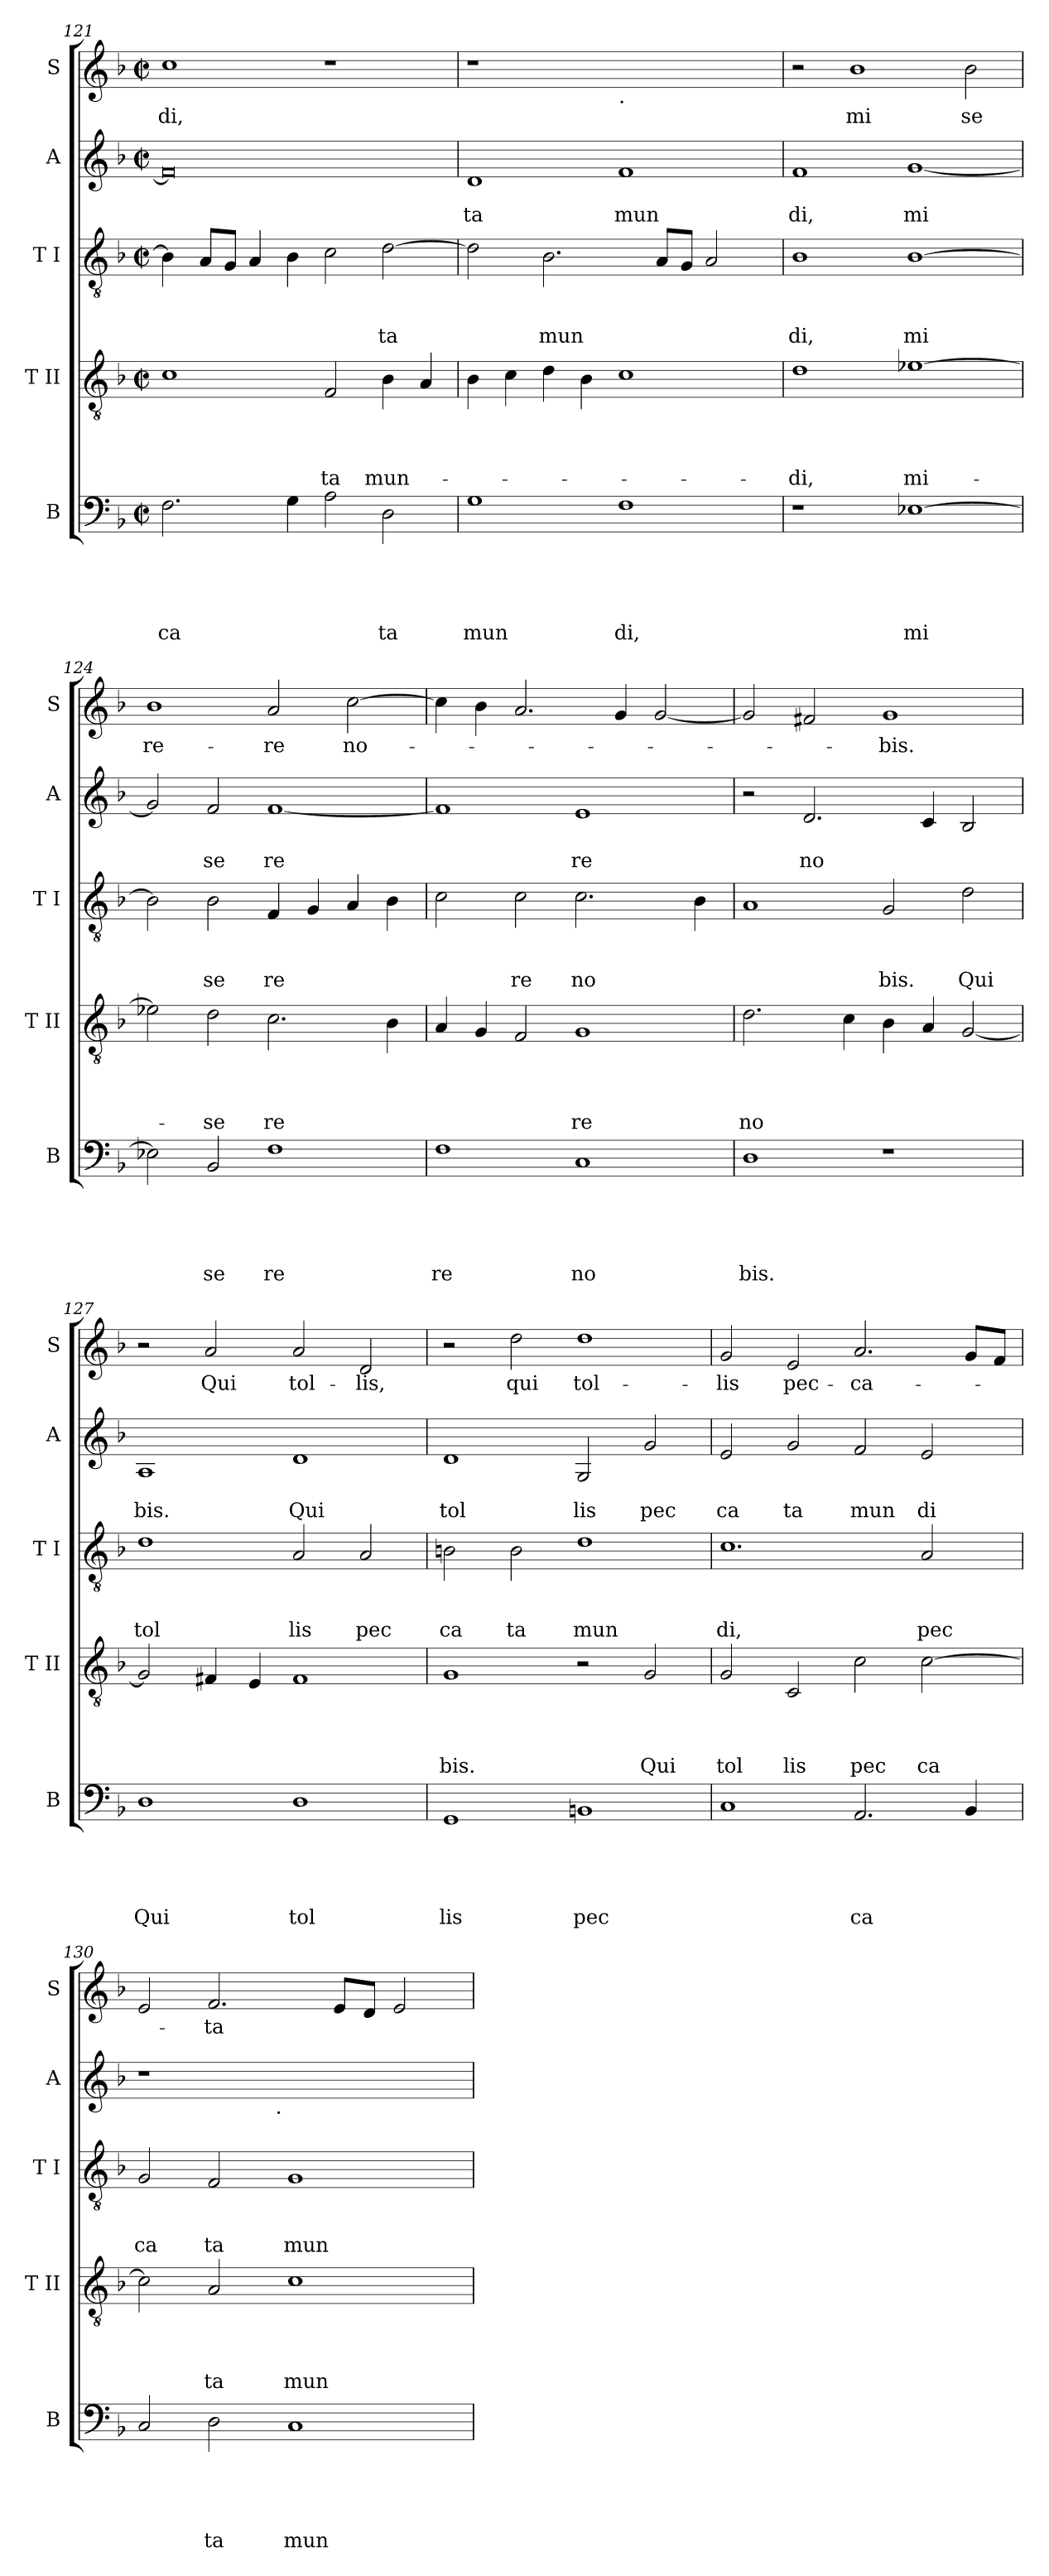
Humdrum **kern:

**kern	**text	**text	**text	**text	**text	**kern	**text	**text	**text	**text	**kern	**text	**text	**text	**kern	**text	**text	**kern	**text
*part5	*part5	*part5	*part5	*part5	*part5	*part4	*part4	*part4	*part4	*part4	*part3	*part3	*part3	*part3	*part2	*part2	*part2	*part1	*part1
*staff5	*staff5	*staff5	*staff5	*staff5	*staff5	*staff4	*staff4	*staff4	*staff4	*staff4	*staff3	*staff3	*staff3	*staff3	*staff2	*staff2	*staff2	*staff1	*staff1
*I"B	*	*	*	*	*	*I"T II	*	*	*	*	*I"T I	*	*	*	*I"A	*	*	*I"S	*
*I'B	*	*	*	*	*	*I'T II	*	*	*	*	*I'T I	*	*	*	*I'A	*	*	*I'S	*
*clefF4	*	*	*	*	*	*clefGv2	*	*	*	*	*clefGv2	*	*	*	*clefG2	*	*	*clefG2	*
*k[b-]	*	*	*	*	*	*k[b-]	*	*	*	*	*k[b-]	*	*	*	*k[b-]	*	*	*k[b-]	*
*F:	*	*	*	*	*	*F:	*	*	*	*	*F:	*	*	*	*F:	*	*	*F:	*
*M2/2	*	*	*	*	*	*M2/2	*	*	*	*	*M2/2	*	*	*	*M2/2	*	*	*M2/2	*
*met(c|)	*	*	*	*	*	*met(c|)	*	*	*	*	*met(c|)	*	*	*	*met(c|)	*	*	*met(c|)	*
=121	=121	=121	=121	=121	=121	=121	=121	=121	=121	=121	=121	=121	=121	=121	=121	=121	=121	=121	=121
!	!	!	!	!	!LO:LY:b	!	!	!	!	!	!	!	!	!	!	!	!	!	!LO:LY:b
2.F\	.	.	.	.	ca	1c	.	.	.	.	4B-\]	.	.	.	0f]	.	.	1cc	di,
.	.	.	.	.	.	.	.	.	.	.	8A/L	.	.	.	.	.	.	.	.
.	.	.	.	.	.	.	.	.	.	.	8G/J	.	.	.	.	.	.	.	.
.	.	.	.	.	.	.	.	.	.	.	4A/	.	.	.	.	.	.	.	.
4G\	.	.	.	.	.	.	.	.	.	.	4B-\	.	.	.	.	.	.	.	.
!	!	!	!	!	!	!	!	!	!	!LO:LY:b	!	!	!	!	!	!	!	!	!
2A\	.	.	.	.	.	2F/	.	.	.	-ta	2c\	.	.	.	.	.	.	1r	.
!	!	!	!	!	!LO:LY:b	!	!	!	!	!LO:LY:b	!	!	!	!LO:LY:b	!	!	!	!	!
2D\	.	.	.	.	ta	4B-\	.	.	.	mun-	[>2d\	.	.	ta	.	.	.	.	.
.	.	.	.	.	.	4A/	.	.	.	.	.	.	.	.	.	.	.	.	.
=122	=122	=122	=122	=122	=122	=122	=122	=122	=122	=122	=122	=122	=122	=122	=122	=122	=122	=122	=122
!	!	!	!	!	!LO:LY:b	!	!	!	!	!	!	!	!	!	!	!	!LO:LY:b	!	!
1G	.	.	.	.	mun	4B-\	.	.	.	.	2d\]	.	.	.	1d	.	ta	1r	.
.	.	.	.	.	.	4c\	.	.	.	.	.	.	.	.	.	.	.	.	.
!	!	!	!	!	!	!	!	!	!	!	!	!	!	!LO:LY:b	!	!	!	!	!
.	.	.	.	.	.	4d\	.	.	.	.	2.B-\	.	.	mun	.	.	.	.	.
.	.	.	.	.	.	4B-\	.	.	.	.	.	.	.	.	.	.	.	.	.
!	!	!	!	!	!	!	!	!	!	!	!	!	!	!	!	!	!	!LO:TX:b:t=.	!
!	!	!	!	!	!LO:LY:b	!	!	!	!	!	!	!	!	!	!	!	!LO:LY:b	!	!
1F	.	.	.	.	di,	1c	.	.	.	.	.	.	.	.	1f	.	mun	1ryy	.
.	.	.	.	.	.	.	.	.	.	.	8A/L	.	.	.	.	.	.	.	.
.	.	.	.	.	.	.	.	.	.	.	8G/J	.	.	.	.	.	.	.	.
.	.	.	.	.	.	.	.	.	.	.	2A/	.	.	.	.	.	.	.	.
=123	=123	=123	=123	=123	=123	=123	=123	=123	=123	=123	=123	=123	=123	=123	=123	=123	=123	=123	=123
!	!	!	!	!	!	!	!	!	!	!LO:LY:b	!	!	!	!LO:LY:b	!	!	!LO:LY:b	!	!
1r	.	.	.	.	.	1d	.	.	.	-di,	1B-	.	.	di,	1f	.	di,	2r	.
!	!	!	!	!	!	!	!	!	!	!	!	!	!	!	!	!	!	!	!LO:LY:b
.	.	.	.	.	.	.	.	.	.	.	.	.	.	.	.	.	.	1b-	mi
!	!	!	!	!	!LO:LY:b	!	!	!	!	!LO:LY:b	!	!	!	!LO:LY:b	!	!	!LO:LY:b	!	!
[<1E-X	.	.	.	.	mi	[<1e-X	.	.	.	mi-	[<1B-	.	.	mi	[<1g	.	mi	.	.
!	!	!	!	!	!	!	!	!	!	!	!	!	!	!	!	!	!	!	!LO:LY:b
.	.	.	.	.	.	.	.	.	.	.	.	.	.	.	.	.	.	2b-\	se
!!LO:LB:g=z
=124	=124	=124	=124	=124	=124	=124	=124	=124	=124	=124	=124	=124	=124	=124	=124	=124	=124	=124	=124
!	!	!	!	!	!	!	!	!	!	!	!	!	!	!	!	!	!	!	!LO:LY:b
2E-X\]	.	.	.	.	.	2e-X\]	.	.	.	.	2B-\]	.	.	.	2g/]	.	.	1b-	re-
!	!	!	!	!	!LO:LY:b	!	!	!	!	!LO:LY:b	!	!	!	!LO:LY:b	!	!	!LO:LY:b	!	!
2BB-/	.	.	.	.	se	2d\	.	.	.	-se	2B-\	.	.	se	2f/	.	se	.	.
!	!	!	!	!	!LO:LY:b	!	!	!	!	!LO:LY:b	!	!	!	!LO:LY:b	!	!	!LO:LY:b	!	!LO:LY:b
1F	.	.	.	.	re	2.c\	.	.	.	re	4F/	.	.	re	[<1f	.	re	2a/	-re
.	.	.	.	.	.	.	.	.	.	.	4G/	.	.	.	.	.	.	.	.
!	!	!	!	!	!	!	!	!	!	!	!	!	!	!	!	!	!	!	!LO:LY:b
.	.	.	.	.	.	.	.	.	.	.	4A/	.	.	.	.	.	.	[>2cc\	no-
.	.	.	.	.	.	4B-\	.	.	.	.	4B-\	.	.	.	.	.	.	.	.
=125	=125	=125	=125	=125	=125	=125	=125	=125	=125	=125	=125	=125	=125	=125	=125	=125	=125	=125	=125
!	!	!	!	!	!LO:LY:b	!	!	!	!	!	!	!	!	!	!	!	!	!	!
1F	.	.	.	.	re	4A/	.	.	.	.	2c\	.	.	.	1f]	.	.	4cc\]	.
.	.	.	.	.	.	4G/	.	.	.	.	.	.	.	.	.	.	.	4b-\	.
!	!	!	!	!	!	!	!	!	!	!	!	!	!	!LO:LY:b	!	!	!	!	!
.	.	.	.	.	.	2F/	.	.	.	.	2c\	.	.	re	.	.	.	2.a/	.
!	!	!	!	!	!LO:LY:b	!	!	!	!	!LO:LY:b	!	!	!	!LO:LY:b	!	!	!LO:LY:b	!	!
1C	.	.	.	.	no	1G	.	.	.	re	2.c\	.	.	no	1e	.	re	.	.
.	.	.	.	.	.	.	.	.	.	.	.	.	.	.	.	.	.	4g/	.
.	.	.	.	.	.	.	.	.	.	.	.	.	.	.	.	.	.	[<2g/	.
.	.	.	.	.	.	.	.	.	.	.	4B-\	.	.	.	.	.	.	.	.
=126	=126	=126	=126	=126	=126	=126	=126	=126	=126	=126	=126	=126	=126	=126	=126	=126	=126	=126	=126
!	!	!	!	!	!LO:LY:b	!	!	!	!	!LO:LY:b	!	!	!	!	!	!	!	!	!
1D	.	.	.	.	bis.	2.d\	.	.	.	no	1A	.	.	.	2r	.	.	2g/]	.
!	!	!	!	!	!	!	!	!	!	!	!	!	!	!	!	!	!LO:LY:b	!	!
.	.	.	.	.	.	.	.	.	.	.	.	.	.	.	2.d/	.	no	2f#/	.
.	.	.	.	.	.	4c\	.	.	.	.	.	.	.	.	.	.	.	.	.
!	!	!	!	!	!	!	!	!	!	!	!	!	!	!LO:LY:b	!	!	!	!	!LO:LY:b
1r	.	.	.	.	.	4B-\	.	.	.	.	2G/	.	.	bis.	.	.	.	1g	-bis.
.	.	.	.	.	.	4A/	.	.	.	.	.	.	.	.	4c/	.	.	.	.
!	!	!	!	!	!	!	!	!	!	!	!	!	!	!LO:LY:b	!	!	!	!	!
.	.	.	.	.	.	[<2G/	.	.	.	.	2d\	.	.	Qui	2B-/	.	.	.	.
=127	=127	=127	=127	=127	=127	=127	=127	=127	=127	=127	=127	=127	=127	=127	=127	=127	=127	=127	=127
!	!	!	!	!	!LO:LY:b	!	!	!	!	!	!	!	!	!LO:LY:b	!	!	!LO:LY:b	!	!
1D	.	.	.	.	Qui	2G/]	.	.	.	.	1d	.	.	tol	1A	.	bis.	2r	.
!	!	!	!	!	!	!	!	!	!	!	!	!	!	!	!	!	!	!	!LO:LY:b
.	.	.	.	.	.	4F#X/	.	.	.	.	.	.	.	.	.	.	.	2a/	Qui
.	.	.	.	.	.	4E/	.	.	.	.	.	.	.	.	.	.	.	.	.
!	!	!	!	!	!LO:LY:b	!	!	!	!	!	!	!	!	!LO:LY:b	!	!	!LO:LY:b	!	!LO:LY:b
1D	.	.	.	.	tol	1F#	.	.	.	.	2A/	.	.	lis	1d	.	Qui	2a/	tol-
!	!	!	!	!	!	!	!	!	!	!	!	!	!	!LO:LY:b	!	!	!	!	!LO:LY:b
.	.	.	.	.	.	.	.	.	.	.	2A/	.	.	pec	.	.	.	2d/	-lis,
=128	=128	=128	=128	=128	=128	=128	=128	=128	=128	=128	=128	=128	=128	=128	=128	=128	=128	=128	=128
!	!	!	!	!	!LO:LY:b	!	!	!	!	!LO:LY:b	!	!	!	!LO:LY:b	!	!	!LO:LY:b	!	!
1GG	.	.	.	.	lis	1G	.	.	.	bis.	2Bn\	.	.	ca	1d	.	tol	2r	.
!	!	!	!	!	!	!	!	!	!	!	!	!	!	!LO:LY:b	!	!	!	!	!LO:LY:b
.	.	.	.	.	.	.	.	.	.	.	2B\	.	.	ta	.	.	.	2dd\	qui
!	!	!	!	!	!LO:LY:b	!	!	!	!	!	!	!	!	!LO:LY:b	!	!	!LO:LY:b	!	!LO:LY:b
1BBn	.	.	.	.	pec	2r	.	.	.	.	1d	.	.	mun	2G/	.	lis	1dd	tol-
!	!	!	!	!	!	!	!	!	!	!LO:LY:b	!	!	!	!	!	!	!LO:LY:b	!	!
.	.	.	.	.	.	2G/	.	.	.	Qui	.	.	.	.	2g/	.	pec	.	.
=129	=129	=129	=129	=129	=129	=129	=129	=129	=129	=129	=129	=129	=129	=129	=129	=129	=129	=129	=129
!	!	!	!	!	!	!	!	!	!	!LO:LY:b	!	!	!	!LO:LY:b	!	!	!LO:LY:b	!	!LO:LY:b
1C	.	.	.	.	.	2G/	.	.	.	tol	1.c	.	.	di,	2e/	.	ca	2g/	-lis
!	!	!	!	!	!	!	!	!	!	!LO:LY:b	!	!	!	!	!	!	!LO:LY:b	!	!LO:LY:b
.	.	.	.	.	.	2C/	.	.	.	lis	.	.	.	.	2g/	.	ta	2e/	pec-
!	!	!	!	!	!LO:LY:b	!	!	!	!	!LO:LY:b	!	!	!	!	!	!	!LO:LY:b	!	!LO:LY:b
2.AA/	.	.	.	.	ca	2c\	.	.	.	pec	.	.	.	.	2f/	.	mun	2.a/	-ca-
!	!	!	!	!	!	!	!	!	!	!LO:LY:b	!	!	!	!LO:LY:b	!	!	!LO:LY:b	!	!
.	.	.	.	.	.	[<2c\	.	.	.	ca	2A/	.	.	pec	2e/	.	di	.	.
4BB-/	.	.	.	.	.	.	.	.	.	.	.	.	.	.	.	.	.	8g/L	.
.	.	.	.	.	.	.	.	.	.	.	.	.	.	.	.	.	.	8f/J	.
!!LO:LB:g=z
=130	=130	=130	=130	=130	=130	=130	=130	=130	=130	=130	=130	=130	=130	=130	=130	=130	=130	=130	=130
!	!	!	!	!	!	!	!	!	!	!	!	!	!	!LO:LY:b	!	!	!	!	!
*	*	*	*	*	*	*	*	*	*	*	*	*	*	*	*^	*	*	*	*
2C/	.	.	.	.	.	2c\]	.	.	.	.	2G/	.	.	ca	1r	2ryy	.	.	2e/	.
!	!	!	!	!	!LO:LY:b	!	!	!	!	!LO:LY:b	!	!	!	!LO:LY:b	!	!	!	!	!	!LO:LY:b
2D\	.	.	.	.	ta	2A/	.	.	.	ta	2F/	.	.	ta	.	4...ryy	.	.	2.f/	-ta
!	!	!	!	!	!	!	!	!	!	!	!	!	!	!	!	!LO:TX:b:t=.	!	!	!	!
.	.	.	.	.	.	.	.	.	.	.	.	.	.	.	.	1ryy	.	.	.	.
!	!	!	!	!	!LO:LY:b	!	!	!	!	!LO:LY:b	!	!	!	!LO:LY:b	!	!	!	!	!	!
1C	.	.	.	.	mun	1c	.	.	.	mun	1G	.	.	mun	1ryy	.	.	.	.	.
.	.	.	.	.	.	.	.	.	.	.	.	.	.	.	.	.	.	.	8e/L	.
.	.	.	.	.	.	.	.	.	.	.	.	.	.	.	.	.	.	.	8d/J	.
.	.	.	.	.	.	.	.	.	.	.	.	.	.	.	.	.	.	.	2e/	.
.	.	.	.	.	.	.	.	.	.	.	.	.	.	.	.	32ryy	.	.	.	.
*	*	*	*	*	*	*	*	*	*	*	*	*	*	*	*v	*v	*	*	*	*
=	=	=	=	=	=	=	=	=	=	=	=	=	=	=	=	=	=	=	=
*-	*-	*-	*-	*-	*-	*-	*-	*-	*-	*-	*-	*-	*-	*-	*-	*-	*-	*-	*-
